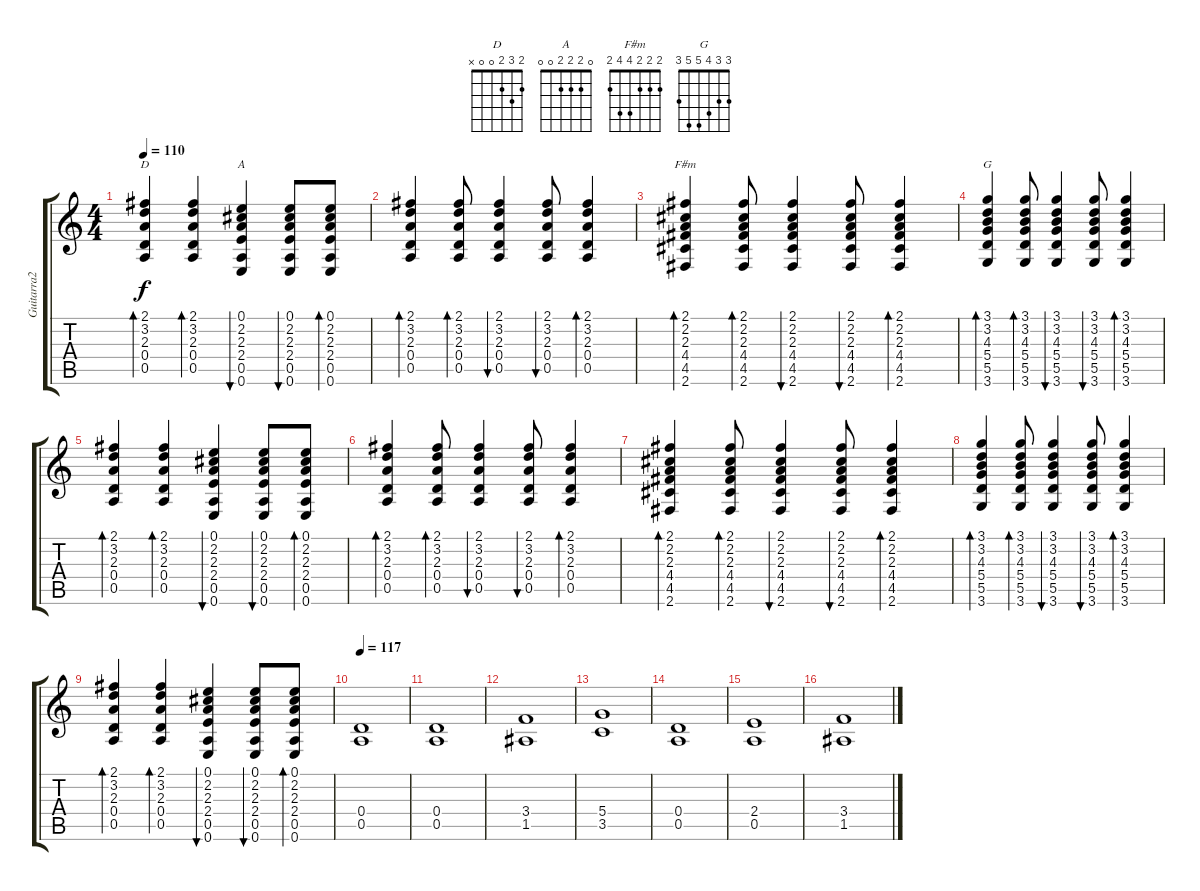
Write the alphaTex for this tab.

\track ("Guitarra2" "Guitarra2") {instrument acousticguitarsteel}
\staff {score tabs}
\tuning (E4 B3 G3 D3 A2 E2) {hide}
\chord ("D" 2 3 2 0 0 x)
\chord ("A" 0 2 2 2 0 0)
\chord ("F#m" 2 2 2 4 4 2)
\chord ("G" 3 3 4 5 5 3)
\ts (4 4)
\tempo 110
\clef g2
\ks c
(2.1 3.2 2.3 0.4 0.5).4{bd 240 ch "D" dy f} (2.1 3.2 2.3 0.4 0.5).4{bd 30} (0.1 2.2 2.3 2.4 0.5 0.6).4{bu 60 ch "A"} (0.1 2.2 2.3 2.4 0.5 0.6).8{bu 60} (0.1 2.2 2.3 2.4 0.5 0.6).8{bd 60} |
(2.1 3.2 2.3 0.4 0.5).4{bd 240} (2.1 3.2 2.3 0.4 0.5).8{bd 30} (2.1 3.2 2.3 0.4 0.5).4{bu 60} (2.1 3.2 2.3 0.4 0.5).8{bu 60} (2.1 3.2 2.3 0.4 0.5).4{bd 60} |
(2.1 2.2 2.3 4.4 4.5 2.6).4{bd 240 ch "F#m"} (2.1 2.2 2.3 4.4 4.5 2.6).8{bd 30} (2.1 2.2 2.3 4.4 4.5 2.6).4{bu 60} (2.1 2.2 2.3 4.4 4.5 2.6).8{bu 60} (2.1 2.2 2.3 4.4 4.5 2.6).4{bd 60} |
(3.1 3.2 4.3 5.4 5.5 3.6).4{bd 240 ch "G"} (3.1 3.2 4.3 5.4 5.5 3.6).8{bd 30} (3.1 3.2 4.3 5.4 5.5 3.6).4{bu 60} (3.1 3.2 4.3 5.4 5.5 3.6).8{bu 60} (3.1 3.2 4.3 5.4 5.5 3.6).4{bd 60} |
(2.1 3.2 2.3 0.4 0.5).4{bd 240} (2.1 3.2 2.3 0.4 0.5).4{bd 30} (0.1 2.2 2.3 2.4 0.5 0.6).4{bu 60} (0.1 2.2 2.3 2.4 0.5 0.6).8{bu 60} (0.1 2.2 2.3 2.4 0.5 0.6).8{bd 60} |
(2.1 3.2 2.3 0.4 0.5).4{bd 240} (2.1 3.2 2.3 0.4 0.5).8{bd 30} (2.1 3.2 2.3 0.4 0.5).4{bu 60} (2.1 3.2 2.3 0.4 0.5).8{bu 60} (2.1 3.2 2.3 0.4 0.5).4{bd 60} |
(2.1 2.2 2.3 4.4 4.5 2.6).4{bd 240} (2.1 2.2 2.3 4.4 4.5 2.6).8{bd 30} (2.1 2.2 2.3 4.4 4.5 2.6).4{bu 60} (2.1 2.2 2.3 4.4 4.5 2.6).8{bu 60} (2.1 2.2 2.3 4.4 4.5 2.6).4{bd 60} |
(3.1 3.2 4.3 5.4 5.5 3.6).4{bd 240} (3.1 3.2 4.3 5.4 5.5 3.6).8{bd 30} (3.1 3.2 4.3 5.4 5.5 3.6).4{bu 60} (3.1 3.2 4.3 5.4 5.5 3.6).8{bu 60} (3.1 3.2 4.3 5.4 5.5 3.6).4{bd 60} |
(2.1 3.2 2.3 0.4 0.5).4{bd 240} (2.1 3.2 2.3 0.4 0.5).4{bd 30} (0.1 2.2 2.3 2.4 0.5 0.6).4{bu 60} (0.1 2.2 2.3 2.4 0.5 0.6).8{bu 60} (0.1 2.2 2.3 2.4 0.5 0.6).8{bd 60} |
\tempo 117
(0.4 0.5).1{volume 12 instrument overdrivenguitar} |
(0.4 0.5).1 |
(3.4 1.5).1 |
(5.4 3.5).1 |
(0.4 0.5).1 |
(2.4 0.5).1 |
(3.4 1.5).1
